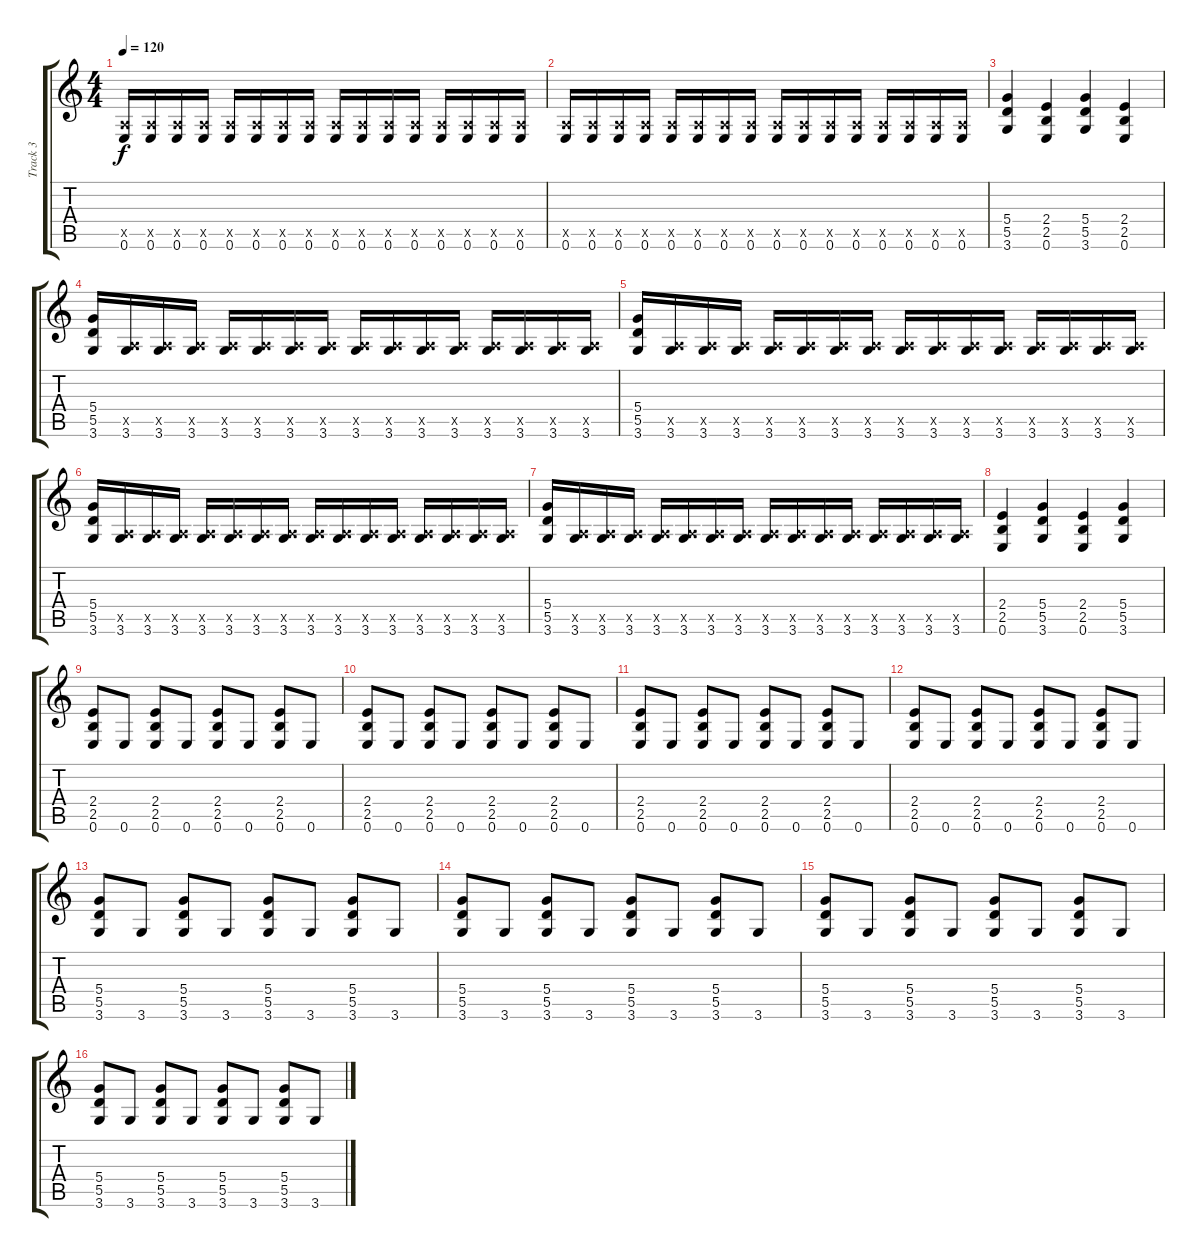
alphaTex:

\track ("Track 3" "Track 3") {instrument overdrivenguitar}
\staff {score tabs}
\tuning (E4 B3 G3 D3 A2 E2) {hide}
\ts (4 4)
\tempo 120
\clef g2
\ks c
(0.5{x} 0.6).16{dy f} (0.5{x} 0.6).16 (0.5{x} 0.6).16 (0.5{x} 0.6).16 (0.5{x} 0.6).16 (0.5{x} 0.6).16 (0.5{x} 0.6).16 (0.5{x} 0.6).16 (0.5{x} 0.6).16 (0.5{x} 0.6).16 (0.5{x} 0.6).16 (0.5{x} 0.6).16 (0.5{x} 0.6).16 (0.5{x} 0.6).16 (0.5{x} 0.6).16 (0.5{x} 0.6).16 |
(0.5{x} 0.6).16 (0.5{x} 0.6).16 (0.5{x} 0.6).16 (0.5{x} 0.6).16 (0.5{x} 0.6).16 (0.5{x} 0.6).16 (0.5{x} 0.6).16 (0.5{x} 0.6).16 (0.5{x} 0.6).16 (0.5{x} 0.6).16 (0.5{x} 0.6).16 (0.5{x} 0.6).16 (0.5{x} 0.6).16 (0.5{x} 0.6).16 (0.5{x} 0.6).16 (0.5{x} 0.6).16 |
(5.4 5.5 3.6).4 (2.4 2.5 0.6).4 (5.4 5.5 3.6).4 (2.4 2.5 0.6).4 |
(5.4 5.5 3.6).16 (0.5{x} 3.6).16 (0.5{x} 3.6).16 (0.5{x} 3.6).16 (0.5{x} 3.6).16 (0.5{x} 3.6).16 (0.5{x} 3.6).16 (0.5{x} 3.6).16 (0.5{x} 3.6).16 (0.5{x} 3.6).16 (0.5{x} 3.6).16 (0.5{x} 3.6).16 (0.5{x} 3.6).16 (0.5{x} 3.6).16 (0.5{x} 3.6).16 (0.5{x} 3.6).16 |
(5.4 5.5 3.6).16 (0.5{x} 3.6).16 (0.5{x} 3.6).16 (0.5{x} 3.6).16 (0.5{x} 3.6).16 (0.5{x} 3.6).16 (0.5{x} 3.6).16 (0.5{x} 3.6).16 (0.5{x} 3.6).16 (0.5{x} 3.6).16 (0.5{x} 3.6).16 (0.5{x} 3.6).16 (0.5{x} 3.6).16 (0.5{x} 3.6).16 (0.5{x} 3.6).16 (0.5{x} 3.6).16 |
(5.4 5.5 3.6).16 (0.5{x} 3.6).16 (0.5{x} 3.6).16 (0.5{x} 3.6).16 (0.5{x} 3.6).16 (0.5{x} 3.6).16 (0.5{x} 3.6).16 (0.5{x} 3.6).16 (0.5{x} 3.6).16 (0.5{x} 3.6).16 (0.5{x} 3.6).16 (0.5{x} 3.6).16 (0.5{x} 3.6).16 (0.5{x} 3.6).16 (0.5{x} 3.6).16 (0.5{x} 3.6).16 |
(5.4 5.5 3.6).16 (0.5{x} 3.6).16 (0.5{x} 3.6).16 (0.5{x} 3.6).16 (0.5{x} 3.6).16 (0.5{x} 3.6).16 (0.5{x} 3.6).16 (0.5{x} 3.6).16 (0.5{x} 3.6).16 (0.5{x} 3.6).16 (0.5{x} 3.6).16 (0.5{x} 3.6).16 (0.5{x} 3.6).16 (0.5{x} 3.6).16 (0.5{x} 3.6).16 (0.5{x} 3.6).16 |
(2.4 2.5 0.6).4 (5.4 5.5 3.6).4 (2.4 2.5 0.6).4 (5.4 5.5 3.6).4 |
(2.4 2.5 0.6).8 0.6.8 (2.4 2.5 0.6).8 0.6.8 (2.4 2.5 0.6).8 0.6.8 (2.4 2.5 0.6).8 0.6.8 |
(2.4 2.5 0.6).8 0.6.8 (2.4 2.5 0.6).8 0.6.8 (2.4 2.5 0.6).8 0.6.8 (2.4 2.5 0.6).8 0.6.8 |
(2.4 2.5 0.6).8 0.6.8 (2.4 2.5 0.6).8 0.6.8 (2.4 2.5 0.6).8 0.6.8 (2.4 2.5 0.6).8 0.6.8 |
(2.4 2.5 0.6).8 0.6.8 (2.4 2.5 0.6).8 0.6.8 (2.4 2.5 0.6).8 0.6.8 (2.4 2.5 0.6).8 0.6.8 |
(5.4 5.5 3.6).8 3.6.8 (5.4 5.5 3.6).8 3.6.8 (5.4 5.5 3.6).8 3.6.8 (5.4 5.5 3.6).8 3.6.8 |
(5.4 5.5 3.6).8 3.6.8 (5.4 5.5 3.6).8 3.6.8 (5.4 5.5 3.6).8 3.6.8 (5.4 5.5 3.6).8 3.6.8 |
(5.4 5.5 3.6).8 3.6.8 (5.4 5.5 3.6).8 3.6.8 (5.4 5.5 3.6).8 3.6.8 (5.4 5.5 3.6).8 3.6.8 |
(5.4 5.5 3.6).8 3.6.8 (5.4 5.5 3.6).8 3.6.8 (5.4 5.5 3.6).8 3.6.8 (5.4 5.5 3.6).8 3.6.8
